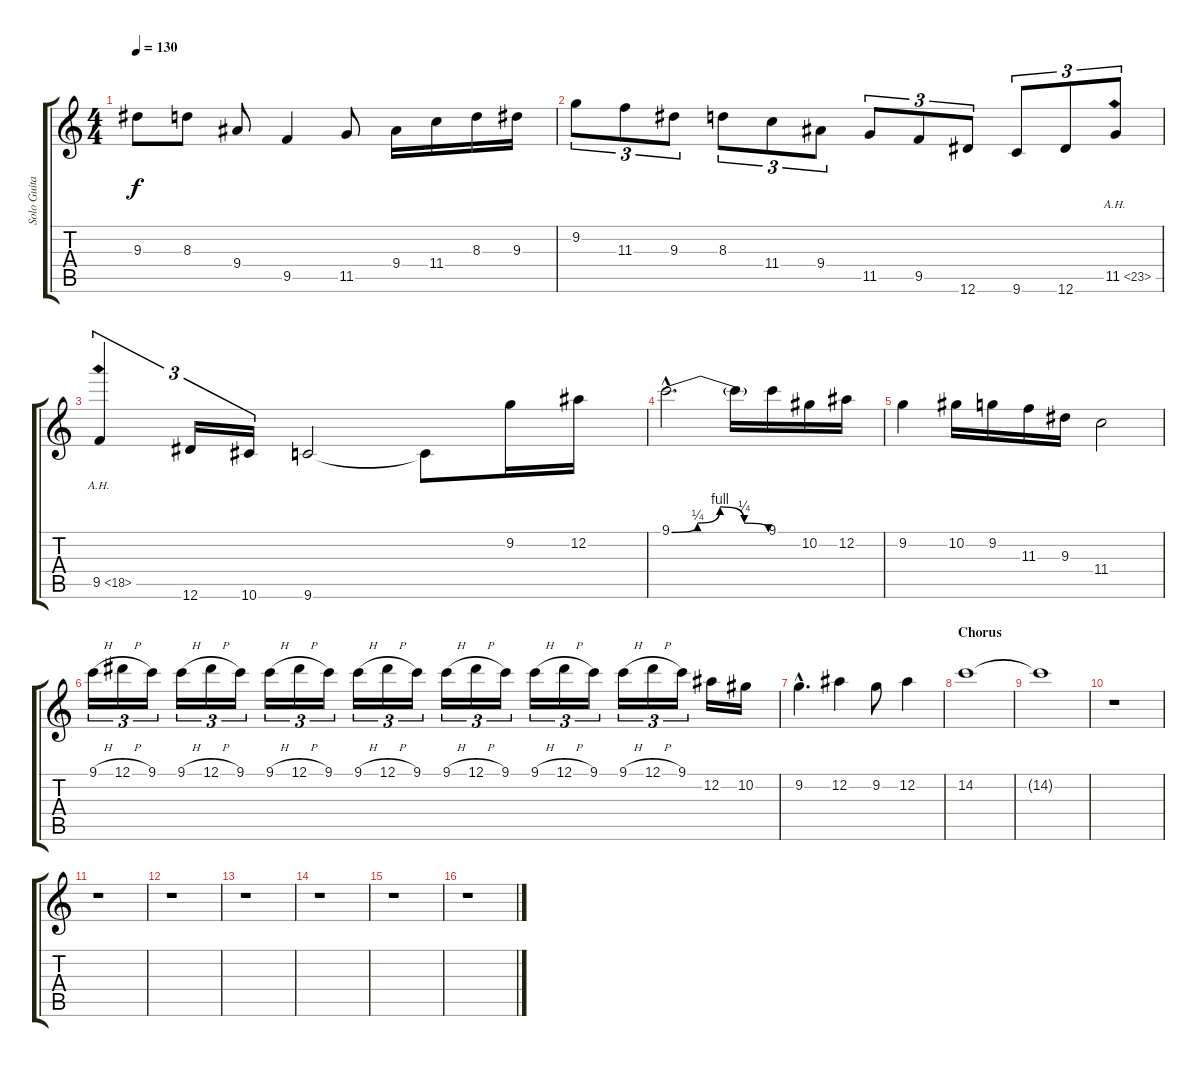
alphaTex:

\track ("Solo Guitar" "Solo Guita") {instrument distortionguitar}
\staff {score tabs}
\tuning (Eb4 Bb3 Gb3 Db3 Ab2 Eb2) {hide}
\ts (4 4)
\tempo 130
\clef g2
\ks c
9.3{t}.8{dy f} 8.3.8 9.4.8 9.5.4 11.5.8 9.4.16 11.4.16 8.3.16 9.3.16 |
9.2.8{tu (3 2)} 11.3.8{tu (3 2)} 9.3.8{tu (3 2)} 8.3.8{tu (3 2)} 11.4.8{tu (3 2)} 9.4.8{tu (3 2)} 11.5.8{tu (3 2)} 9.5.8{tu (3 2)} 12.6.8{tu (3 2)} 9.6.8{tu (3 2)} 12.6.8{tu (3 2)} 11.5{ah 12}.8{tu (3 2)} |
9.5{ah 9}.4{tu (3 2)} 12.6.16{tu (3 2)} 10.6.16{tu (3 2)} 9.6.2 9.6{t}.8 9.2.16 12.2.16 |
9.1{be (custom 0 0 16 1 30 4 45 1 60 0) hac}.2{d} 9.1{t}.16 9.1.16 10.2.16 12.2.16 |
9.2.4 10.2.16 9.2.16 11.3.16 9.3.16 11.4.2 |
9.1{h}.16{tu (3 2)} 12.1{h}.16{tu (3 2)} 9.1.16{tu (3 2)} 9.1{h}.16{tu (3 2)} 12.1{h}.16{tu (3 2)} 9.1.16{tu (3 2)} 9.1{h}.16{tu (3 2)} 12.1{h}.16{tu (3 2)} 9.1.16{tu (3 2)} 9.1{h}.16{tu (3 2)} 12.1{h}.16{tu (3 2)} 9.1.16{tu (3 2)} 9.1{h}.16{tu (3 2)} 12.1{h}.16{tu (3 2)} 9.1.16{tu (3 2)} 9.1{h}.16{tu (3 2)} 12.1{h}.16{tu (3 2)} 9.1.16{tu (3 2)} 9.1{h}.16{tu (3 2)} 12.1{h}.16{tu (3 2)} 9.1.16{tu (3 2)} 12.2.16 10.2.16 |
9.2{hac}.4{d} 12.2.4 9.2.8 12.2.4 |
\section ("" "Chorus")
14.2.1 |
14.2{t}.1 |
r.1 |
r.1 |
r.1 |
r.1 |
r.1 |
r.1 |
r.1
